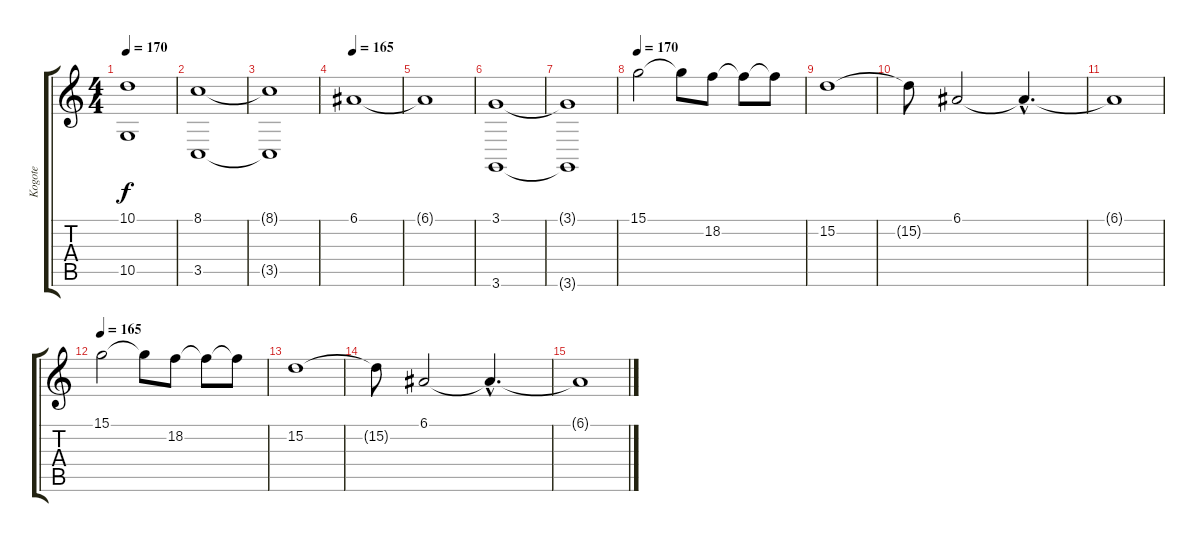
\track ("Kogote" "Kogote") {instrument pad1newage}
\staff {score tabs}
\tuning (E4 B3 G3 D3 A2 E2) {hide}
\ts (4 4)
\tempo 170
\clef g2
\ks c
(10.1{t} 10.5{t}).1{dy f} |
(8.1 3.5).1 |
(8.1{t} 3.5{t}).1 |
\tempo 165
6.1.1 |
6.1{t}.1 |
(3.1 3.6).1 |
(3.1{t} 3.6{t}).1 |
\tempo 170
15.1.2 15.1{t}.8 18.2.8 18.2{t}.8 18.2{t}.8 |
15.2.1 |
15.2{t}.8 6.1.2 6.1{hac t}.4{d} |
6.1{t}.1 |
\tempo 165
15.1.2 15.1{t}.8 18.2.8 18.2{t}.8 18.2{t}.8 |
15.2.1 |
15.2{t}.8 6.1.2 6.1{hac t}.4{d} |
6.1{t}.1
